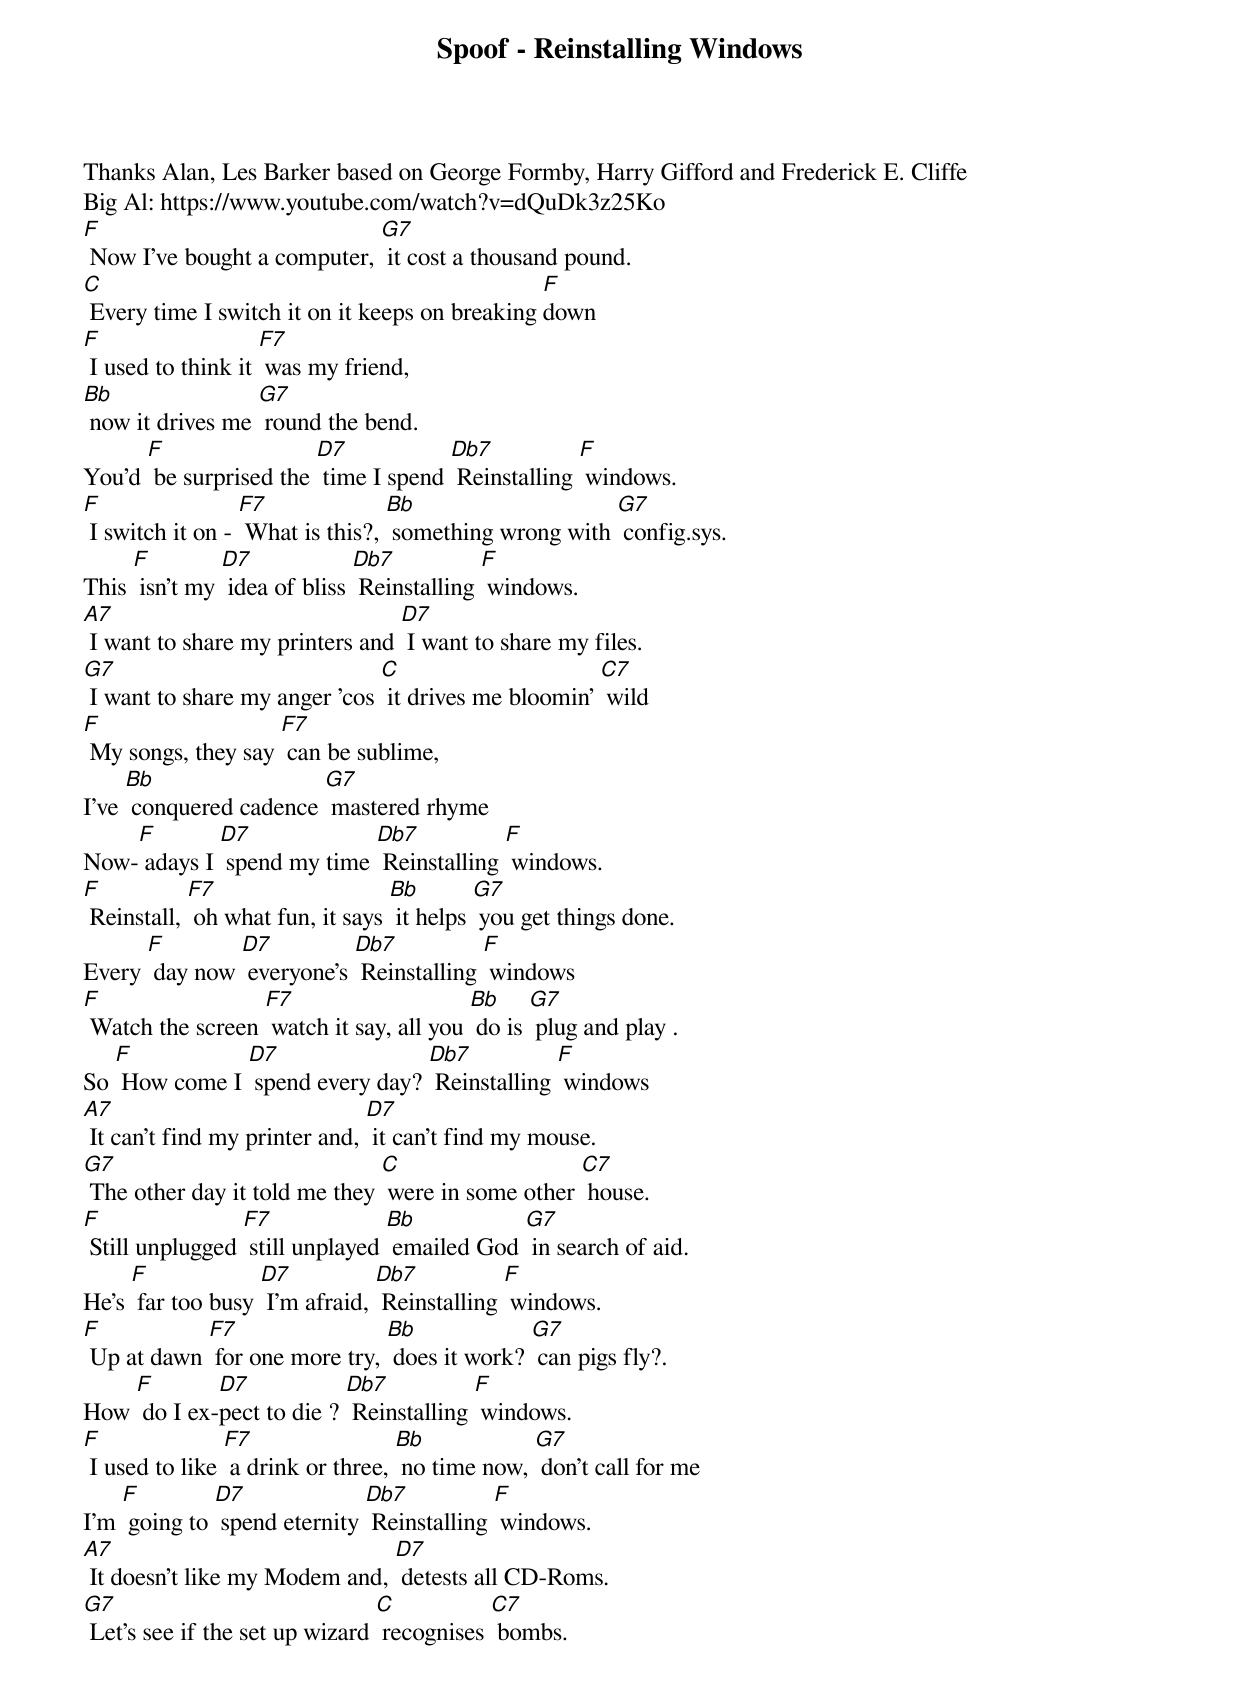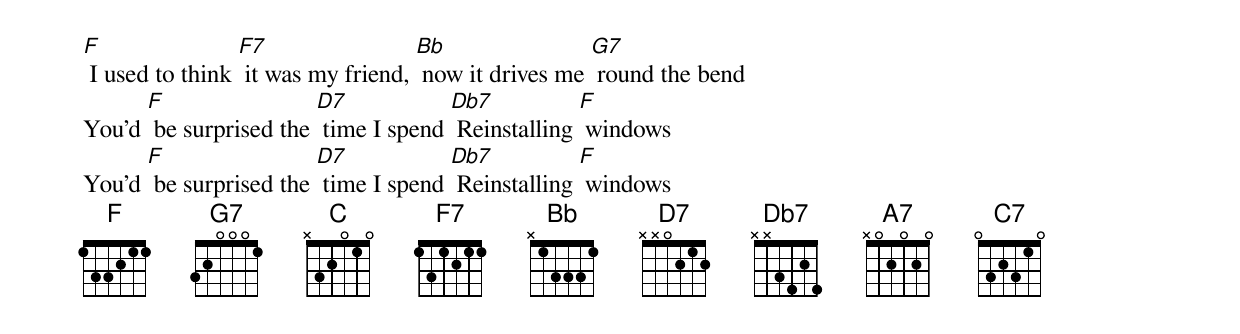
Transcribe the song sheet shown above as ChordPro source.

{t: Spoof - Reinstalling Windows}
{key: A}
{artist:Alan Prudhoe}
Thanks Alan, Les Barker based on George Formby, Harry Gifford and Frederick E. Cliffe
Big Al: https://www.youtube.com/watch?v=dQuDk3z25Ko
{c: }
[F] Now I've bought a computer, [G7] it cost a thousand pound.
[C] Every time I switch it on it keeps on breaking [F]down
{c: }
[F] I used to think it [F7] was my friend,
[Bb] now it drives me [G7] round the bend.
You'd [F] be surprised the [D7] time I spend [Db7] Reinstalling [F] windows.
{c: }
[F] I switch it on - [F7] What is this?, [Bb] something wrong with [G7] config.sys.
This [F] isn't my [D7] idea of bliss [Db7] Reinstalling [F] windows.
{c: }
[A7] I want to share my printers and [D7] I want to share my files.
[G7] I want to share my anger 'cos [C] it drives me bloomin' [C7] wild
{c: }
[F] My songs, they say [F7] can be sublime,
I’ve [Bb] conquered cadence [G7] mastered rhyme
Now-[F] adays I [D7] spend my time [Db7] Reinstalling [F] windows.
{c: }
[F] Reinstall, [F7] oh what fun, it says [Bb] it helps [G7] you get things done.
Every [F] day now [D7] everyone's [Db7] Reinstalling [F] windows
[F] Watch the screen [F7] watch it say, all you [Bb] do is [G7] plug and play .
So [F] How come I [D7] spend every day? [Db7] Reinstalling [F] windows
{c: }
[A7] It can't find my printer and, [D7] it can't find my mouse.
[G7] The other day it told me they [C] were in some other [C7] house.
[F] Still unplugged [F7] still unplayed [Bb] emailed God [G7] in search of aid.
He's [F] far too busy [D7] I'm afraid, [Db7] Reinstalling [F] windows.
{c: }
[F] Up at dawn [F7] for one more try, [Bb] does it work? [G7] can pigs fly?.
How [F] do I ex-[D7]pect to die ? [Db7] Reinstalling [F] windows.
[F] I used to like [F7] a drink or three, [Bb] no time now, [G7] don't call for me
I'm [F] going to [D7] spend eternity [Db7] Reinstalling [F] windows.
{c: }
[A7] It doesn't like my Modem and, [D7] detests all CD-Roms.
[G7] Let's see if the set up wizard [C] recognises [C7] bombs.
[F] I used to think [F7] it was my friend, [Bb] now it drives me [G7] round the bend
You'd [F] be surprised the [D7] time I spend [Db7] Reinstalling [F] windows
{c: }
You'd [F] be surprised the [D7] time I spend [Db7] Reinstalling [F] windows
